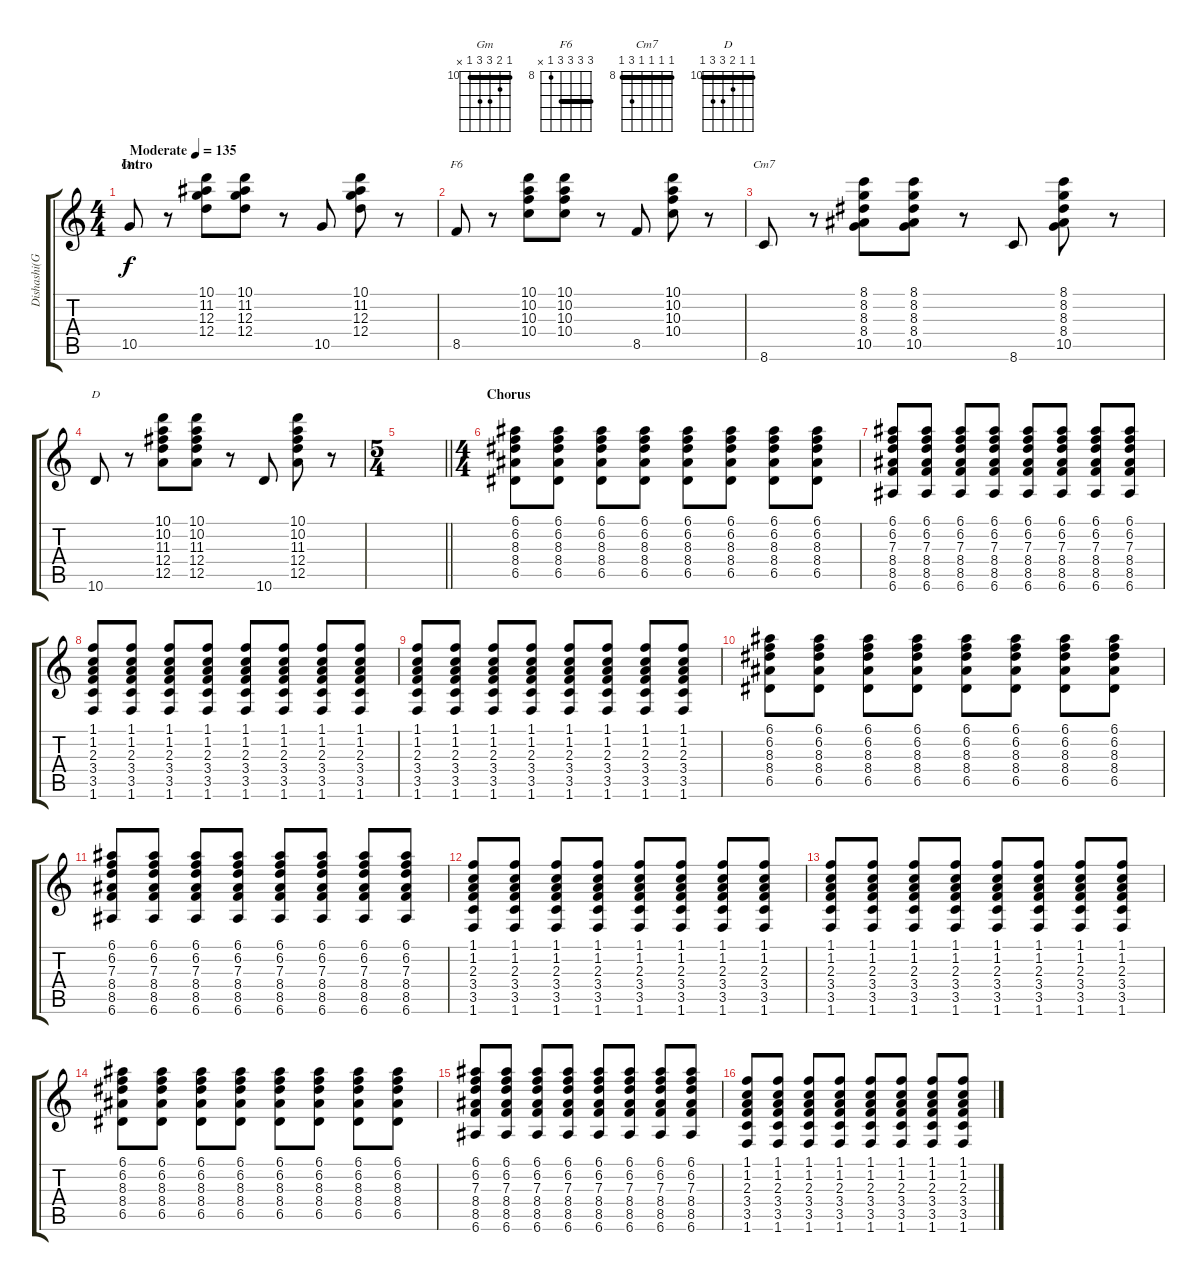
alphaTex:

\track ("Dishashi(Guitar)" "Dishashi(G") {instrument acousticguitarnylon}
\staff {score tabs}
\tuning (E4 B3 G3 D3 A2 E2) {hide}
\chord ("Gm" 10 11 12 12 10 x) {firstfret 10 barre 10}
\chord ("F6" 10 10 10 10 8 x) {firstfret 8 barre 10}
\chord ("Cm7" 8 8 8 8 10 8) {firstfret 8 barre 8}
\chord ("D" 10 10 11 12 12 10) {firstfret 10 barre 10}
\ts (4 4)
\section ("" "Intro")
\tempo (135 "Moderate")
\clef g2
\ks c
10.5.8{ch "Gm" dy f instrument acousticguitarnylon} r.8 (10.1 11.2 12.3 12.4).8 (10.1 11.2 12.3 12.4).8 r.8 10.5.8 (10.1 11.2 12.3 12.4).8 r.8 |
8.5.8{ch "F6"} r.8 (10.1 10.2 10.3 10.4).8 (10.1 10.2 10.3 10.4).8 r.8 8.5.8 (10.1 10.2 10.3 10.4).8 r.8 |
8.6.8{ch "Cm7"} r.8 (8.1 8.2 8.3 8.4 10.5).8 (8.1 8.2 8.3 8.4 10.5).8 r.8 8.6.8 (8.1 8.2 8.3 8.4 10.5).8 r.8 |
10.6.8{ch "D"} r.8 (10.1 10.2 11.3 12.4 12.5).8 (10.1 10.2 11.3 12.4 12.5).8 r.8 10.6.8 (10.1 10.2 11.3 12.4 12.5).8 r.8 |
\ts (5 4)
\barLineRight lightlight
|
\ts (4 4)
\section ("" "Chorus")
(6.1 6.2 8.3 8.4 6.5).8 (6.1 6.2 8.3 8.4 6.5).8 (6.1 6.2 8.3 8.4 6.5).8 (6.1 6.2 8.3 8.4 6.5).8 (6.1 6.2 8.3 8.4 6.5).8 (6.1 6.2 8.3 8.4 6.5).8 (6.1 6.2 8.3 8.4 6.5).8 (6.1 6.2 8.3 8.4 6.5).8 |
(6.1 6.2 7.3 8.4 8.5 6.6).8 (6.1 6.2 7.3 8.4 8.5 6.6).8 (6.1 6.2 7.3 8.4 8.5 6.6).8 (6.1 6.2 7.3 8.4 8.5 6.6).8 (6.1 6.2 7.3 8.4 8.5 6.6).8 (6.1 6.2 7.3 8.4 8.5 6.6).8 (6.1 6.2 7.3 8.4 8.5 6.6).8 (6.1 6.2 7.3 8.4 8.5 6.6).8 |
(1.1 1.2 2.3 3.4 3.5 1.6).8 (1.1 1.2 2.3 3.4 3.5 1.6).8 (1.1 1.2 2.3 3.4 3.5 1.6).8 (1.1 1.2 2.3 3.4 3.5 1.6).8 (1.1 1.2 2.3 3.4 3.5 1.6).8 (1.1 1.2 2.3 3.4 3.5 1.6).8 (1.1 1.2 2.3 3.4 3.5 1.6).8 (1.1 1.2 2.3 3.4 3.5 1.6).8 |
(1.1 1.2 2.3 3.4 3.5 1.6).8 (1.1 1.2 2.3 3.4 3.5 1.6).8 (1.1 1.2 2.3 3.4 3.5 1.6).8 (1.1 1.2 2.3 3.4 3.5 1.6).8 (1.1 1.2 2.3 3.4 3.5 1.6).8 (1.1 1.2 2.3 3.4 3.5 1.6).8 (1.1 1.2 2.3 3.4 3.5 1.6).8 (1.1 1.2 2.3 3.4 3.5 1.6).8 |
(6.1 6.2 8.3 8.4 6.5).8 (6.1 6.2 8.3 8.4 6.5).8 (6.1 6.2 8.3 8.4 6.5).8 (6.1 6.2 8.3 8.4 6.5).8 (6.1 6.2 8.3 8.4 6.5).8 (6.1 6.2 8.3 8.4 6.5).8 (6.1 6.2 8.3 8.4 6.5).8 (6.1 6.2 8.3 8.4 6.5).8 |
(6.1 6.2 7.3 8.4 8.5 6.6).8 (6.1 6.2 7.3 8.4 8.5 6.6).8 (6.1 6.2 7.3 8.4 8.5 6.6).8 (6.1 6.2 7.3 8.4 8.5 6.6).8 (6.1 6.2 7.3 8.4 8.5 6.6).8 (6.1 6.2 7.3 8.4 8.5 6.6).8 (6.1 6.2 7.3 8.4 8.5 6.6).8 (6.1 6.2 7.3 8.4 8.5 6.6).8 |
(1.1 1.2 2.3 3.4 3.5 1.6).8 (1.1 1.2 2.3 3.4 3.5 1.6).8 (1.1 1.2 2.3 3.4 3.5 1.6).8 (1.1 1.2 2.3 3.4 3.5 1.6).8 (1.1 1.2 2.3 3.4 3.5 1.6).8 (1.1 1.2 2.3 3.4 3.5 1.6).8 (1.1 1.2 2.3 3.4 3.5 1.6).8 (1.1 1.2 2.3 3.4 3.5 1.6).8 |
(1.1 1.2 2.3 3.4 3.5 1.6).8 (1.1 1.2 2.3 3.4 3.5 1.6).8 (1.1 1.2 2.3 3.4 3.5 1.6).8 (1.1 1.2 2.3 3.4 3.5 1.6).8 (1.1 1.2 2.3 3.4 3.5 1.6).8 (1.1 1.2 2.3 3.4 3.5 1.6).8 (1.1 1.2 2.3 3.4 3.5 1.6).8 (1.1 1.2 2.3 3.4 3.5 1.6).8 |
(6.1 6.2 8.3 8.4 6.5).8 (6.1 6.2 8.3 8.4 6.5).8 (6.1 6.2 8.3 8.4 6.5).8 (6.1 6.2 8.3 8.4 6.5).8 (6.1 6.2 8.3 8.4 6.5).8 (6.1 6.2 8.3 8.4 6.5).8 (6.1 6.2 8.3 8.4 6.5).8 (6.1 6.2 8.3 8.4 6.5).8 |
(6.1 6.2 7.3 8.4 8.5 6.6).8 (6.1 6.2 7.3 8.4 8.5 6.6).8 (6.1 6.2 7.3 8.4 8.5 6.6).8 (6.1 6.2 7.3 8.4 8.5 6.6).8 (6.1 6.2 7.3 8.4 8.5 6.6).8 (6.1 6.2 7.3 8.4 8.5 6.6).8 (6.1 6.2 7.3 8.4 8.5 6.6).8 (6.1 6.2 7.3 8.4 8.5 6.6).8 |
(1.1 1.2 2.3 3.4 3.5 1.6).8 (1.1 1.2 2.3 3.4 3.5 1.6).8 (1.1 1.2 2.3 3.4 3.5 1.6).8 (1.1 1.2 2.3 3.4 3.5 1.6).8 (1.1 1.2 2.3 3.4 3.5 1.6).8 (1.1 1.2 2.3 3.4 3.5 1.6).8 (1.1 1.2 2.3 3.4 3.5 1.6).8 (1.1 1.2 2.3 3.4 3.5 1.6).8
